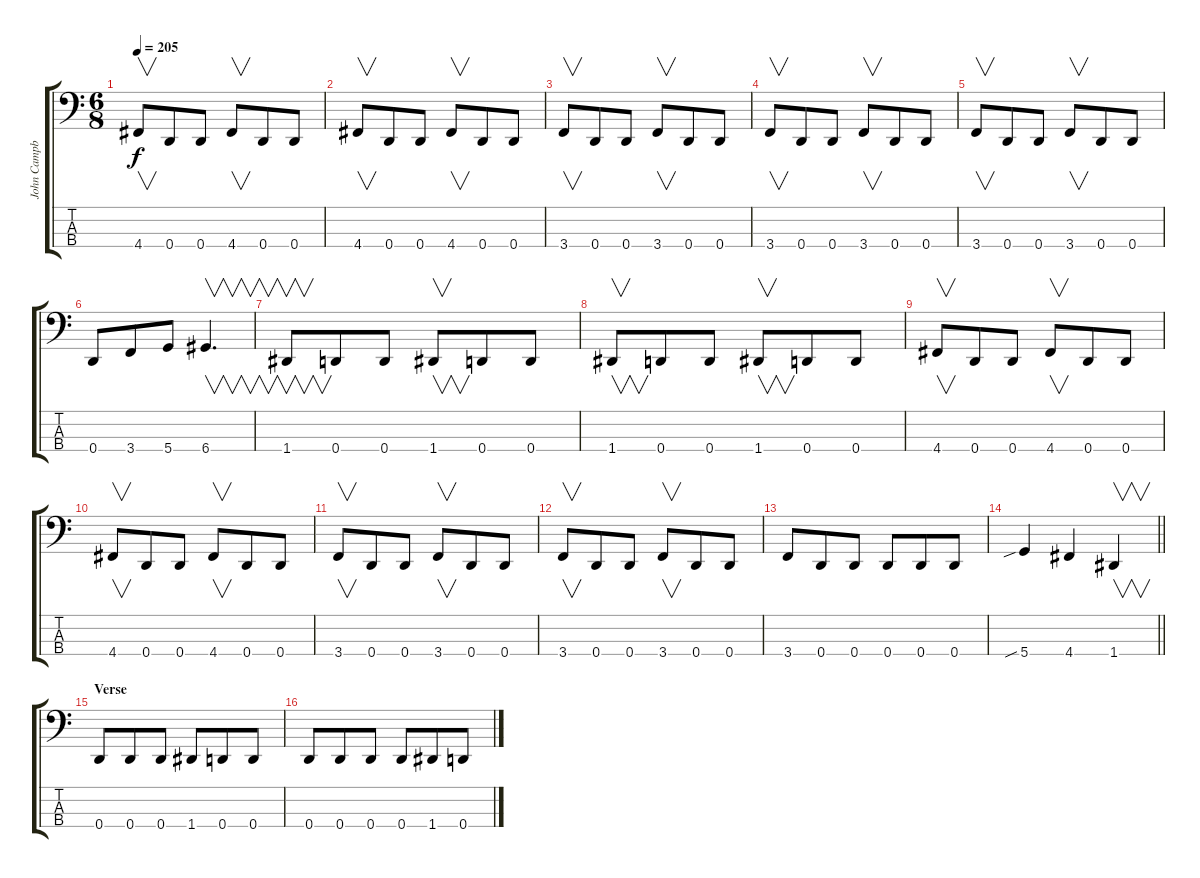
\track ("John Campbell" "John Campb") {instrument electricbasspick}
\staff {score tabs}
\tuning (G2 D2 A1 D1) {hide}
\ts (6 8)
\tempo 205
\clef f4
\ks c
4.4.8{v dy f} 0.4.8 0.4.8 4.4.8{v} 0.4.8 0.4.8 |
4.4.8{v} 0.4.8 0.4.8 4.4.8{v} 0.4.8 0.4.8 |
3.4.8{v} 0.4.8 0.4.8 3.4.8{v} 0.4.8 0.4.8 |
3.4.8{v} 0.4.8 0.4.8 3.4.8{v} 0.4.8 0.4.8 |
3.4.8{v} 0.4.8 0.4.8 3.4.8{v} 0.4.8 0.4.8 |
0.4.8 3.4.8 5.4.8 6.4.4{v d} |
1.4.8{v} 0.4.8 0.4.8 1.4.8{v} 0.4.8 0.4.8 |
1.4.8{v} 0.4.8 0.4.8 1.4.8{v} 0.4.8 0.4.8 |
4.4.8{v} 0.4.8 0.4.8 4.4.8{v} 0.4.8 0.4.8 |
4.4.8{v} 0.4.8 0.4.8 4.4.8{v} 0.4.8 0.4.8 |
3.4.8{v} 0.4.8 0.4.8 3.4.8{v} 0.4.8 0.4.8 |
3.4.8{v} 0.4.8 0.4.8 3.4.8{v} 0.4.8 0.4.8 |
3.4.8 0.4.8 0.4.8 0.4.8 0.4.8 0.4.8 |
\barLineRight lightlight
5.4{sib}.4 4.4.4 1.4.4{v} |
\section ("" "Verse")
0.4.8 0.4.8 0.4.8 1.4.8 0.4.8 0.4.8 |
0.4.8 0.4.8 0.4.8 0.4.8 1.4.8 0.4.8
